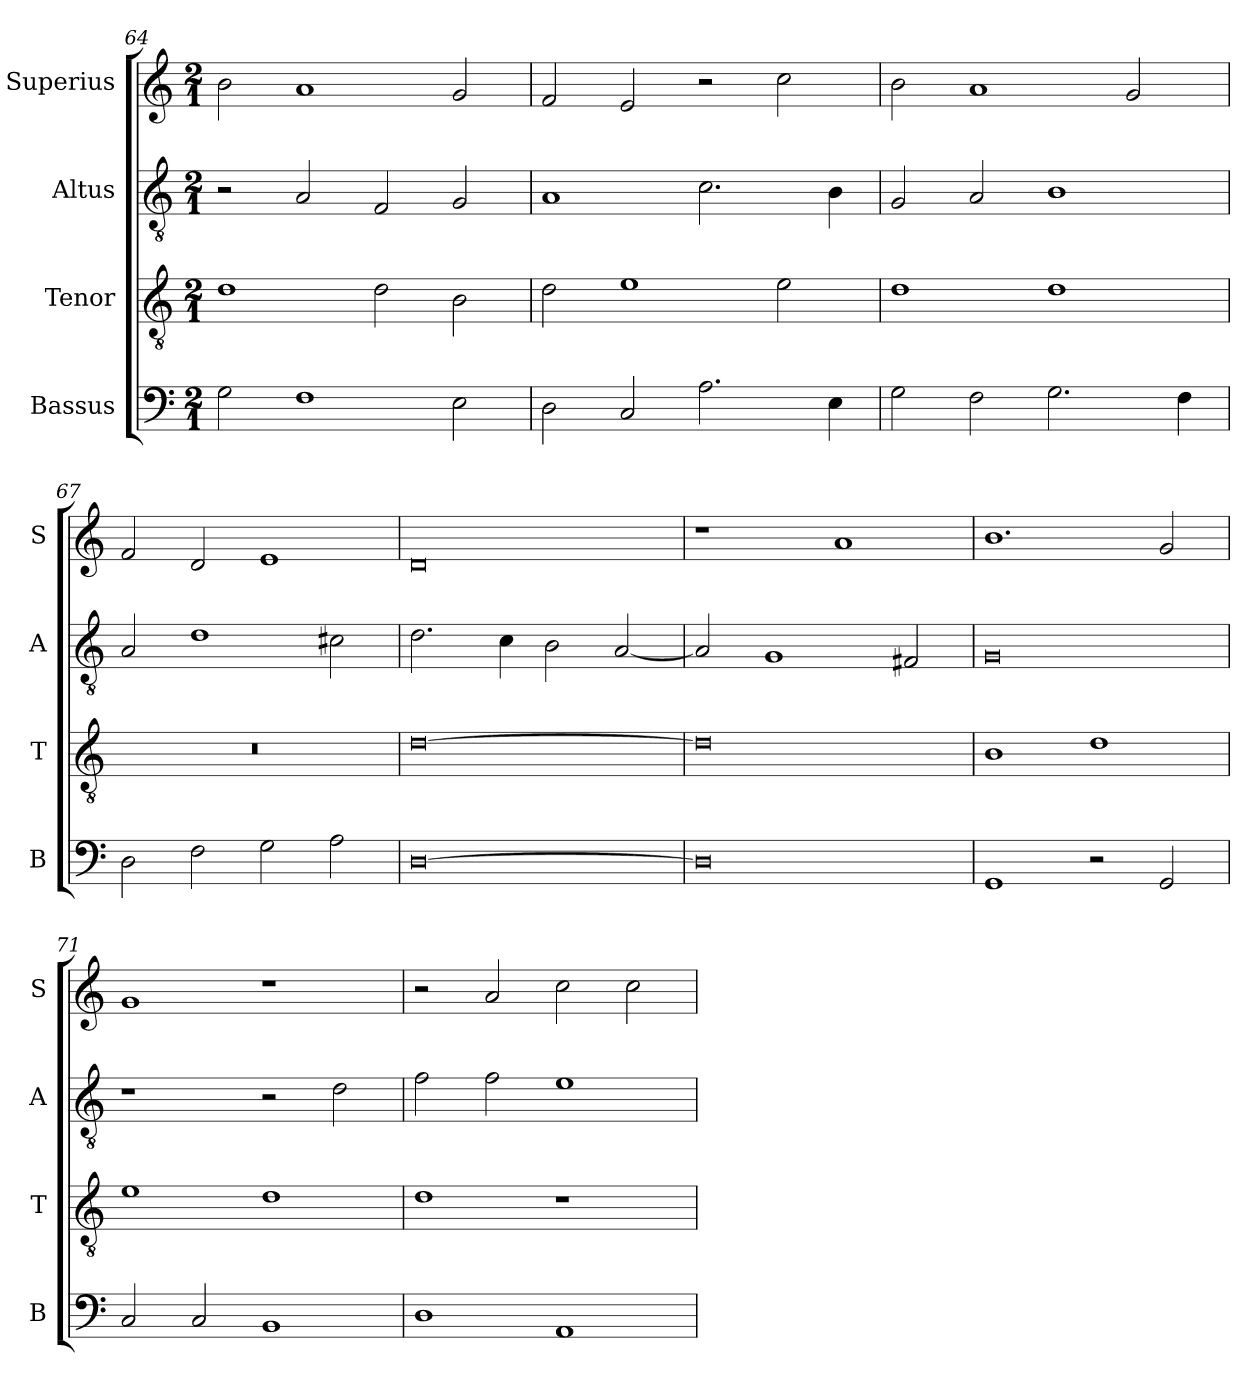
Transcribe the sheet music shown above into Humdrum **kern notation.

**kern	**kern	**kern	**kern
*part4	*part3	*part2	*part1
*staff4	*staff3	*staff2	*staff1
*I"Bassus	*I"Tenor	*I"Altus	*I"Superius
*I'B	*I'T	*I'A	*I'S
*clefF4	*clefGv2	*clefGv2	*clefG2
*k[]	*k[]	*k[]	*k[]
*M2/1	*M2/1	*M2/1	*M2/1
=64	=64	=64	=64
2G\	1d	2r	2b\
1F	.	2A/	1a
.	2d\	2F/	.
2E\	2B\	2G/	2g/
=65	=65	=65	=65
2D\	2d\	1A	2f/
2C/	1e	.	2e/
2.A\	.	2.c\	2r
.	2e\	.	2cc\
4E\	.	4B\	.
=66	=66	=66	=66
2G\	1d	2G/	2b\
2F\	.	2A/	1a
2.G\	1d	1B	.
.	.	.	2g/
4F\	.	.	.
=67	=67	=67	=67
2D\	0r	2A/	2f/
2F\	.	1d	2d/
2G\	.	.	1e
2A\	.	2c#X\	.
=68	=68	=68	=68
[0D	[0d	2.d\	0d
.	.	4c\	.
.	.	2B\	.
.	.	[2A/	.
=69	=69	=69	=69
0D]	0d]	2A/]	1r
.	.	1G	.
.	.	.	1a
.	.	2F#X/	.
=70	=70	=70	=70
1GG	1B	0G	1.b
2r	1d	.	.
2GG/	.	.	2g/
=71	=71	=71	=71
2C/	1e	1r	1g
2C/	.	.	.
1BB	1d	2r	1r
.	.	2d\	.
=72	=72	=72	=72
1D	1d	2f\	2r
.	.	2f\	2a/
1AA	1r	1e	2cc\
.	.	.	2cc\
=	=	=	=
*-	*-	*-	*-
